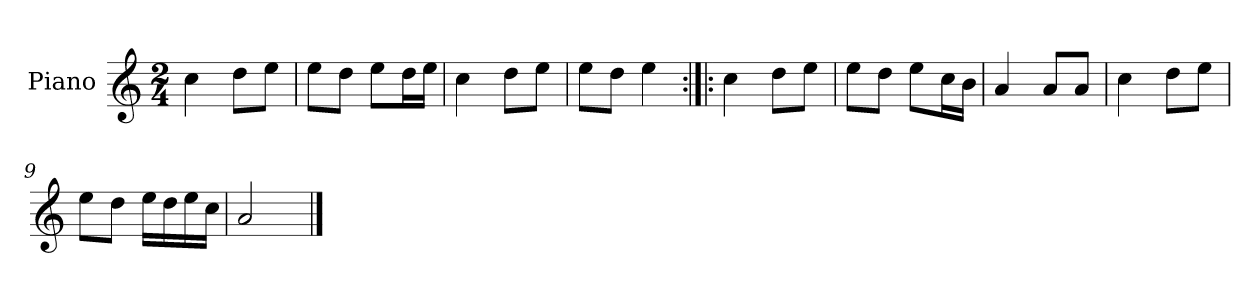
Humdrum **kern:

**kern
*part1
*staff1
*I"Piano
*I'Pno.
*clefG2
*k[]
*M2/4
=1
4cc\
8dd\L
8ee\J
=2
8ee\L
8dd\J
8ee\L
16dd\L
16ee\JJ
=3
4cc\
8dd\L
8ee\J
=4
8ee\L
8dd\J
4ee\
=5:|!|:
4cc\
8dd\L
8ee\J
=6
8ee\L
8dd\J
8ee\L
16cc\L
16b\JJ
=7
4a/
8a/L
8a/J
=8
4cc\
8dd\L
8ee\J
=9
8ee\L
8dd\J
16ee\LL
16dd\
16ee\
16cc\JJ
!!LO:LB:g=z
=10
2a/
==
*-
